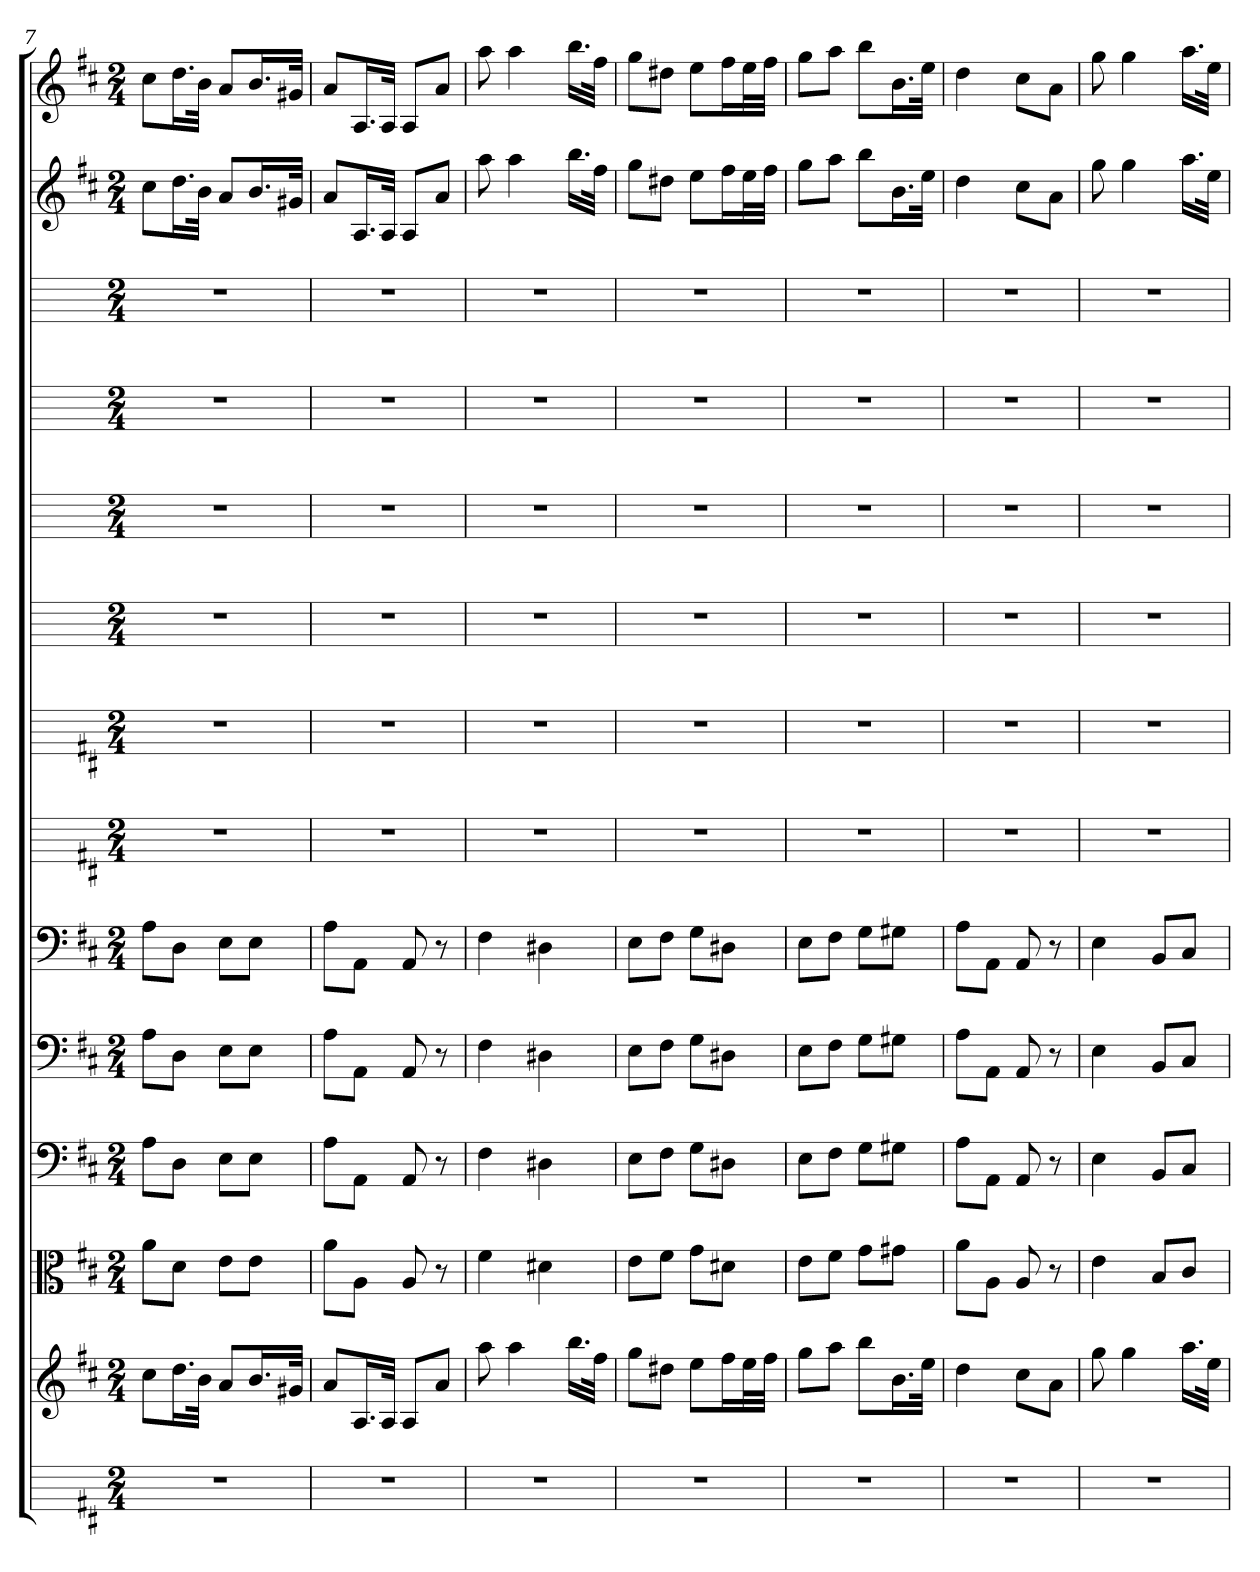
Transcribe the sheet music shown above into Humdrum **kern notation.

**kern	**kern	**kern	**kern	**kern	**kern	**kern	**kern	**kern	**kern	**kern	**kern	**kern	**kern
*part14	*part13	*part12	*part11	*part10	*part9	*part8	*part7	*part6	*part5	*part4	*part3	*part2	*part1
*staff14	*staff13	*staff12	*staff11	*staff10	*staff9	*staff8	*staff7	*staff6	*staff5	*staff4	*staff3	*staff2	*staff1
*	*	*clefC3	*clefF4	*clefF4	*clefF4	*	*	*	*	*	*	*	*
*k[f#c#]	*k[f#c#]	*k[f#c#]	*k[f#c#]	*k[f#c#]	*k[f#c#]	*k[f#c#]	*k[f#c#]	*k[]	*k[]	*k[]	*k[]	*k[f#c#]	*k[f#c#]
*D:	*D:	*D:	*D:	*D:	*D:	*D:	*D:	*	*	*	*	*D:	*D:
*M2/4	*M2/4	*M2/4	*M2/4	*M2/4	*M2/4	*M2/4	*M2/4	*M2/4	*M2/4	*M2/4	*M2/4	*M2/4	*M2/4
=7	=7	=7	=7	=7	=7	=7	=7	=7	=7	=7	=7	=7	=7
2r	8cc#L	8a\L	8A\L	8A\L	8A\L	2r	2r	2r	2r	2r	2r	8cc#L	8cc#L
.	16.ddL	8d\J	8D\J	8D\J	8D\J	.	.	.	.	.	.	16.ddL	16.ddL
.	32bJJk	.	.	.	.	.	.	.	.	.	.	32bJJk	32bJJk
.	8aL	8e\L	8E\L	8E\L	8E\L	.	.	.	.	.	.	8aL	8aL
.	16.bL	8e\J	8E\J	8E\J	8E\J	.	.	.	.	.	.	16.bL	16.bL
.	32g#XJJk	.	.	.	.	.	.	.	.	.	.	32g#XJJk	32g#XJJk
=8	=8	=8	=8	=8	=8	=8	=8	=8	=8	=8	=8	=8	=8
2r	8aL	8a\L	8A\L	8A\L	8A\L	2r	2r	2r	2r	2r	2r	8aL	8aL
.	16.AL	8A\J	8AA\J	8AA\J	8AA\J	.	.	.	.	.	.	16.AL	16.AL
.	32AJJk	.	.	.	.	.	.	.	.	.	.	32AJJk	32AJJk
.	8AL	8A	8AA	8AA	8AA	.	.	.	.	.	.	8AL	8AL
.	8aJ	8r	8r	8r	8r	.	.	.	.	.	.	8aJ	8aJ
=9	=9	=9	=9	=9	=9	=9	=9	=9	=9	=9	=9	=9	=9
2r	8aa	4f#	4F#	4F#	4F#	2r	2r	2r	2r	2r	2r	8aa	8aa
.	4aa	.	.	.	.	.	.	.	.	.	.	4aa	4aa
.	.	4d#X	4D#X	4D#X	4D#X	.	.	.	.	.	.	.	.
.	16.bbLL	.	.	.	.	.	.	.	.	.	.	16.bbLL	16.bbLL
.	32ff#JJk	.	.	.	.	.	.	.	.	.	.	32ff#JJk	32ff#JJk
=10	=10	=10	=10	=10	=10	=10	=10	=10	=10	=10	=10	=10	=10
2r	8ggL	8e\L	8E\L	8E\L	8E\L	2r	2r	2r	2r	2r	2r	8ggL	8ggL
.	8dd#XJ	8f#\J	8F#\J	8F#\J	8F#\J	.	.	.	.	.	.	8dd#XJ	8dd#XJ
.	8eeL	8g\L	8G\L	8G\L	8G\L	.	.	.	.	.	.	8eeL	8eeL
.	16ff#L	8d#X\J	8D#X\J	8D#X\J	8D#X\J	.	.	.	.	.	.	16ff#L	16ff#L
.	32eeL	.	.	.	.	.	.	.	.	.	.	32eeL	32eeL
.	32ff#JJJ	.	.	.	.	.	.	.	.	.	.	32ff#JJJ	32ff#JJJ
=11	=11	=11	=11	=11	=11	=11	=11	=11	=11	=11	=11	=11	=11
2r	8ggL	8e\L	8E\L	8E\L	8E\L	2r	2r	2r	2r	2r	2r	8ggL	8ggL
.	8aaJ	8f#\J	8F#\J	8F#\J	8F#\J	.	.	.	.	.	.	8aaJ	8aaJ
.	8bbL	8g\L	8G\L	8G\L	8G\L	.	.	.	.	.	.	8bbL	8bbL
.	16.bL	8g#X\J	8G#X\J	8G#X\J	8G#X\J	.	.	.	.	.	.	16.bL	16.bL
.	32eeJJk	.	.	.	.	.	.	.	.	.	.	32eeJJk	32eeJJk
=12	=12	=12	=12	=12	=12	=12	=12	=12	=12	=12	=12	=12	=12
2r	4dd	8a\L	8A\L	8A\L	8A\L	2r	2r	2r	2r	2r	2r	4dd	4dd
.	.	8A\J	8AA\J	8AA\J	8AA\J	.	.	.	.	.	.	.	.
.	8cc#L	8A	8AA	8AA	8AA	.	.	.	.	.	.	8cc#L	8cc#L
.	8aJ	8r	8r	8r	8r	.	.	.	.	.	.	8aJ	8aJ
=13	=13	=13	=13	=13	=13	=13	=13	=13	=13	=13	=13	=13	=13
2r	8gg	4e	4E	4E	4E	2r	2r	2r	2r	2r	2r	8gg	8gg
.	4gg	.	.	.	.	.	.	.	.	.	.	4gg	4gg
.	.	8B/L	8BB/L	8BB/L	8BB/L	.	.	.	.	.	.	.	.
.	16.aaLL	8c#/J	8C#/J	8C#/J	8C#/J	.	.	.	.	.	.	16.aaLL	16.aaLL
.	32eeJJk	.	.	.	.	.	.	.	.	.	.	32eeJJk	32eeJJk
=	=	=	=	=	=	=	=	=	=	=	=	=	=
*-	*-	*-	*-	*-	*-	*-	*-	*-	*-	*-	*-	*-	*-
